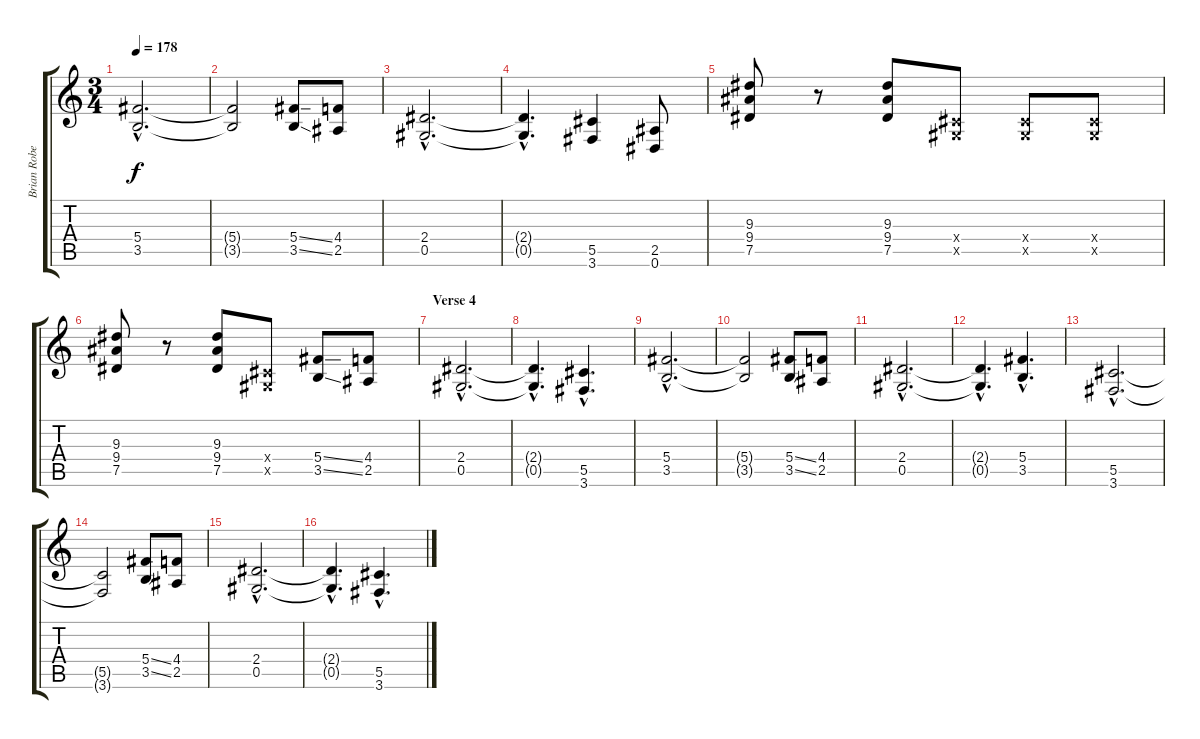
\track ("Brian Robertson" "Brian Robe") {instrument overdrivenguitar}
\staff {score tabs}
\tuning (Eb4 Bb3 Gb3 Db3 Ab2 Eb2) {hide}
\ts (3 4)
\tempo 178
\clef g2
\ks c
(5.4{hac} 3.5{hac}).2{d dy f} |
(5.4{t} 3.5{t}).2 (5.4{ss} 3.5{ss}).8 (4.4 2.5).8 |
(2.4{hac} 0.5{hac}).2{d} |
(2.4{hac t} 0.5{hac t}).4{d} (5.5 3.6).4 (2.5 0.6).8 |
(9.3 9.4 7.5).8 r.8 (9.3 9.4 7.5).8 (0.4{x} 0.5{x}).8 (0.4{x} 0.5{x}).8 (0.4{x} 0.5{x}).8 |
(9.3 9.4 7.5).8 r.8 (9.3 9.4 7.5).8 (0.4{x} 0.5{x}).8 (5.4{ss} 3.5{ss}).8 (4.4 2.5).8 |
\section ("" "Verse 4")
(2.4{hac} 0.5{hac}).2{d} |
(2.4{hac t} 0.5{hac t}).4{d} (5.5{hac} 3.6{hac}).4{d} |
(5.4{hac} 3.5{hac}).2{d} |
(5.4{t} 3.5{t}).2 (5.4{ss} 3.5{ss}).8 (4.4 2.5).8 |
(2.4{hac} 0.5{hac}).2{d} |
(2.4{hac t} 0.5{hac t}).4{d} (5.4{hac} 3.5{hac}).4{d} |
(5.5{hac} 3.6{hac}).2{d} |
(5.5{t} 3.6{t}).2 (5.4{ss} 3.5{ss}).8 (4.4 2.5).8 |
(2.4{hac} 0.5{hac}).2{d} |
(2.4{hac t} 0.5{hac t}).4{d} (5.5{hac} 3.6{hac}).4{d}
